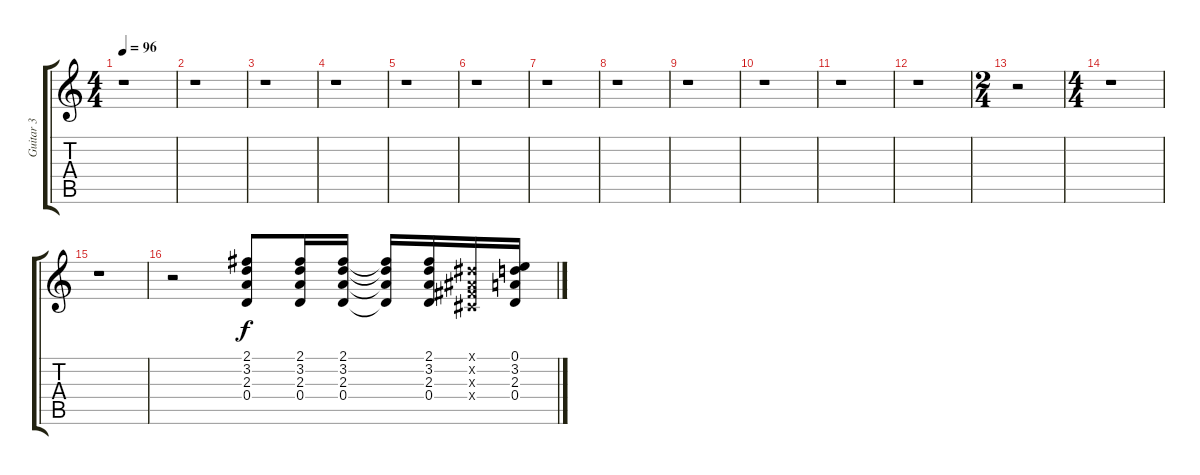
\track ("Guitar 3" "Guitar 3") {instrument acousticguitarnylon}
\staff {score tabs}
\tuning (E4 B3 G3 D3 A2 E2) {hide}
\ts (4 4)
\tempo 96
\clef g2
\ks c
r.1{dy f} |
r.1 |
r.1 |
r.1 |
r.1 |
r.1 |
r.1 |
r.1 |
r.1 |
r.1 |
r.1 |
r.1 |
\ts (2 4)
r.2 |
\ts (4 4)
r.1 |
r.1 |
r.2 (2.1 3.2 2.3 0.4).8 (2.1 3.2 2.3 0.4).16 (2.1 3.2 2.3 0.4).16 (2.1{t} 3.2{t} 2.3{t} 0.4{t}).16 (2.1 3.2 2.3 0.4).16 (-1.1{x} -1.2{x} -1.3{x} -1.4{x}).16 (0.1 3.2 2.3 0.4).16
